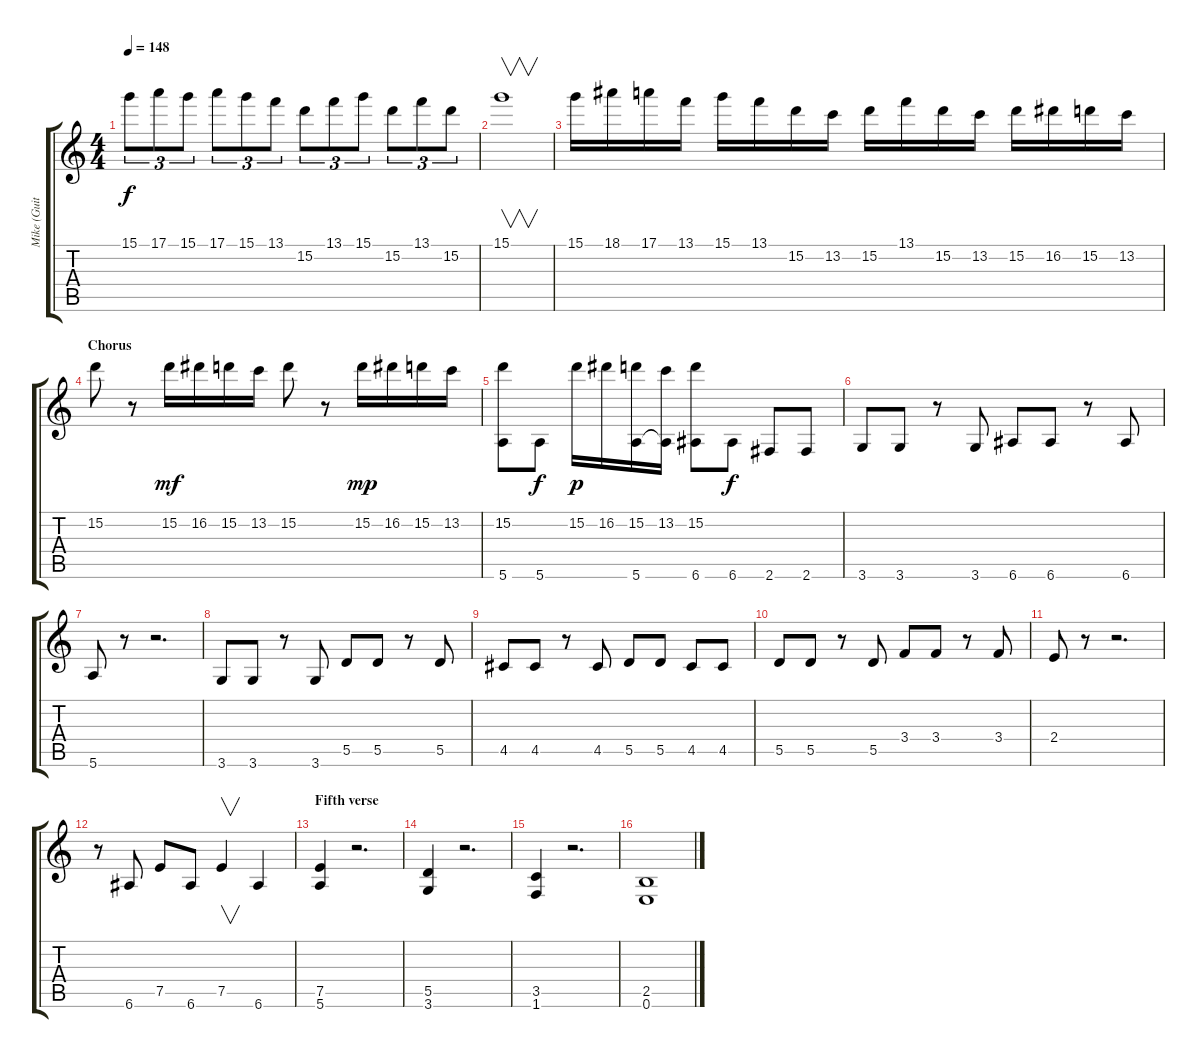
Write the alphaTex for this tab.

\track ("Mike (Guitar)" "Mike (Guit") {instrument distortionguitar}
\staff {score tabs}
\tuning (E4 B3 G3 D3 A2 E2) {hide}
\ts (4 4)
\tempo 148
\clef g2
\ks c
15.1.8{tu (3 2) dy f} 17.1.8{tu (3 2)} 15.1.8{tu (3 2)} 17.1.8{tu (3 2)} 15.1.8{tu (3 2)} 13.1.8{tu (3 2)} 15.2.8{tu (3 2)} 13.1.8{tu (3 2)} 15.1.8{tu (3 2)} 15.2.8{tu (3 2)} 13.1.8{tu (3 2)} 15.2.8{tu (3 2)} |
15.1.1{v} |
15.1.16 18.1.16 17.1.16 13.1.16 15.1.16 13.1.16 15.2.16 13.2.16 15.2.16 13.1.16 15.2.16 13.2.16 15.2.16 16.2.16 15.2.16 13.2.16 |
\section ("" "Chorus")
15.2.8 r.8 15.2.16{dy mf} 16.2.16 15.2.16 13.2.16 15.2.8 r.8 15.2.16{dy mp} 16.2.16 15.2.16 13.2.16 |
(15.2 5.6).8 5.6.8{dy f} 15.2.16{dy p} 16.2.16 (15.2 5.6).16 (13.2 5.6{t}).16 (15.2 6.6).8 6.6.8{dy f} 2.6.8 2.6.8 |
3.6.8 3.6.8 r.8 3.6.8 6.6.8 6.6.8 r.8 6.6.8 |
5.6.8 r.8 r.2{d} |
3.6.8 3.6.8 r.8 3.6.8 5.5.8 5.5.8 r.8 5.5.8 |
4.5.8 4.5.8 r.8 4.5.8 5.5.8 5.5.8 4.5.8 4.5.8 |
5.5.8 5.5.8 r.8 5.5.8 3.4.8 3.4.8 r.8 3.4.8 |
2.4.8 r.8 r.2{d} |
r.8 6.6.8 7.5.8 6.6.8 7.5.4{v} 6.6.4 |
\section ("" "Fifth verse")
(7.5 5.6).4 r.2{d} |
(5.5 3.6).4 r.2{d} |
(3.5 1.6).4 r.2{d} |
(2.5 0.6).1
